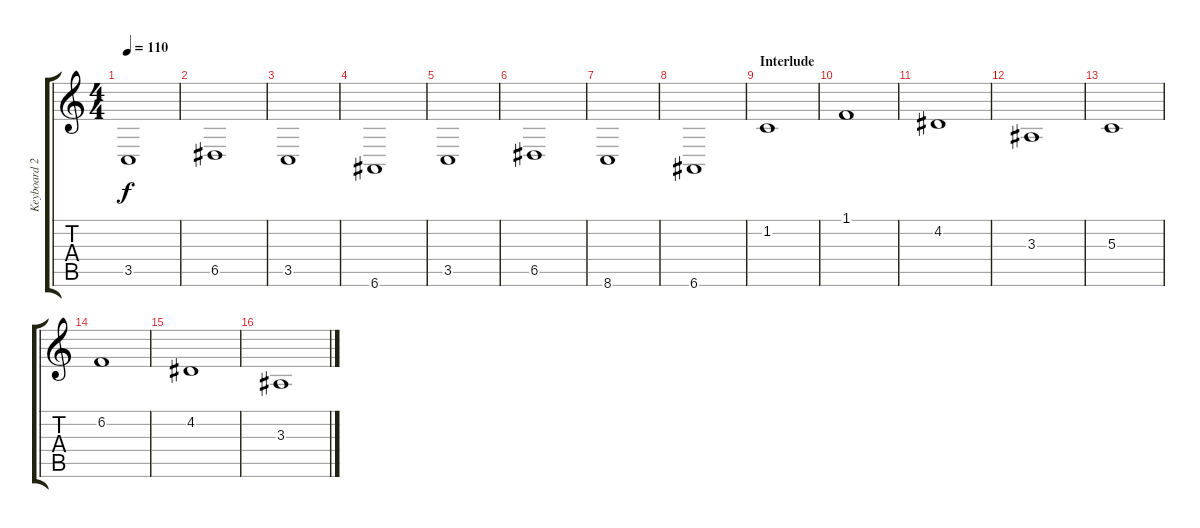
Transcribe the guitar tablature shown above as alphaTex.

\track ("Keyboard 2 (Low)" "Keyboard 2") {instrument stringensemble2}
\staff {score tabs}
\tuning (E4 B3 G3 D3 A2 E2) {hide}
\ts (4 4)
\tempo 110
\clef g2
\ks c
3.5.1{dy f} |
6.5.1 |
3.5.1 |
6.6.1 |
3.5.1 |
6.5.1 |
8.6.1 |
6.6.1 |
\section ("" "Interlude")
1.2.1{instrument stringensemble2} |
1.1.1 |
4.2.1 |
3.3.1 |
5.3.1 |
6.2.1 |
4.2.1 |
3.3.1
